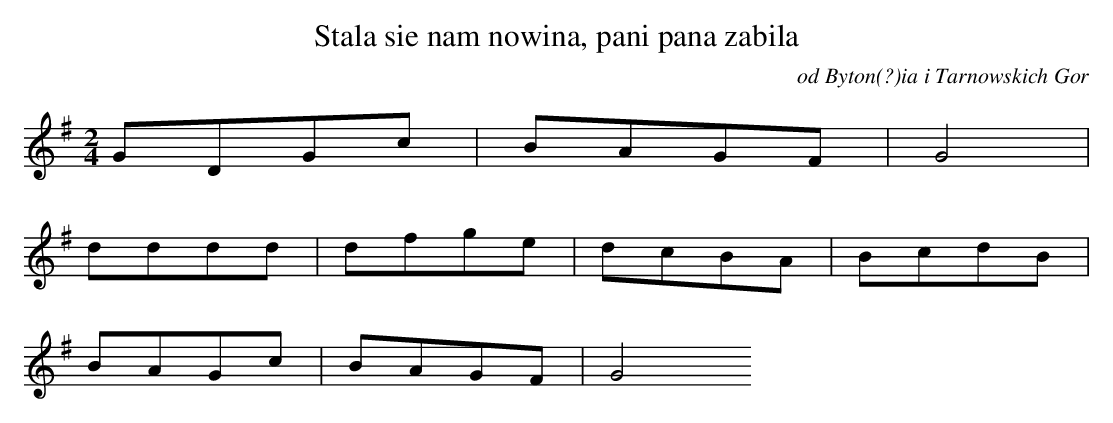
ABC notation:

X:1
T: Stala sie nam nowina, pani pana zabila
O: od Byton(?)ia i Tarnowskich Gor
M: 2/4
L: 1/8
K: G
GDGc | BAGF | G4 |
dddd | dfge | dcBA | BcdB |
BAGc | BAGF | G4
